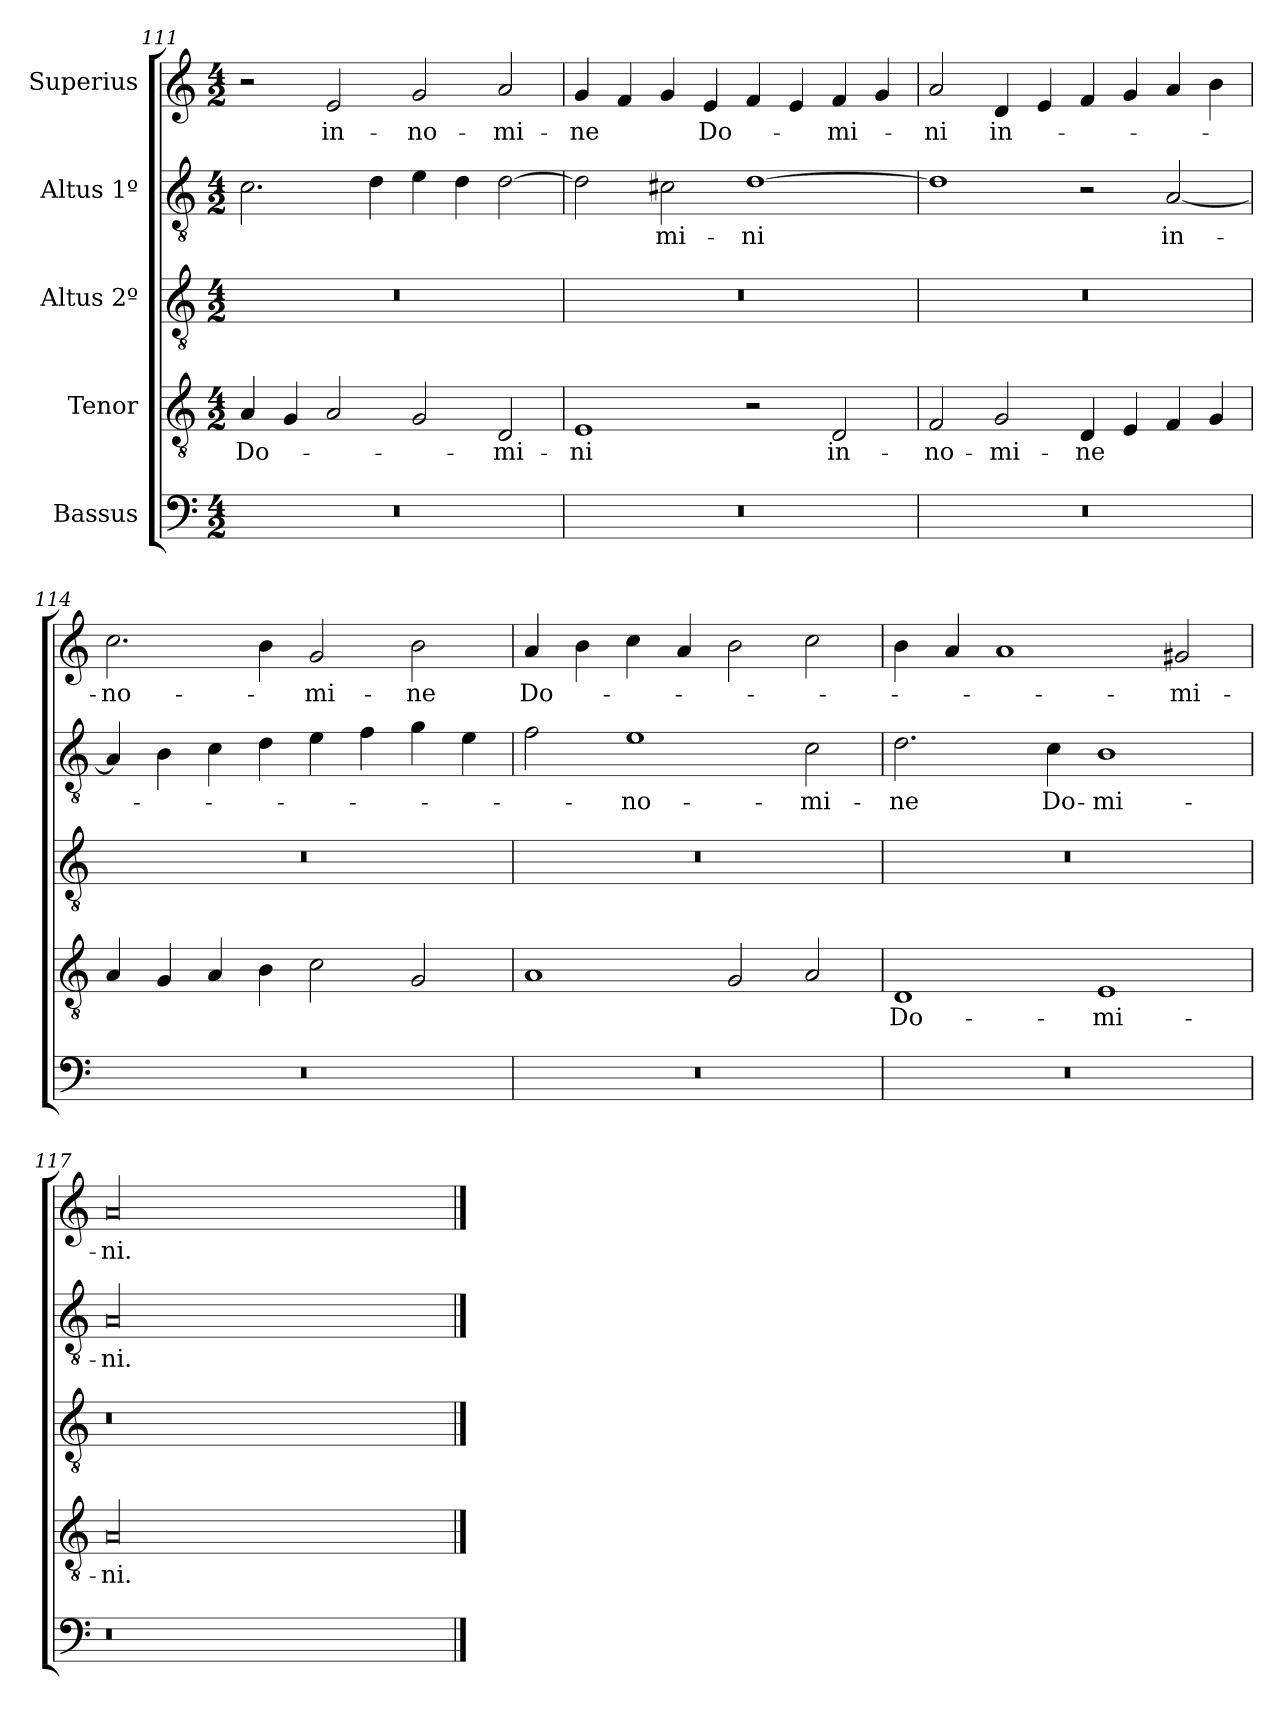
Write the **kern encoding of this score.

**kern	**kern	**text	**kern	**kern	**text	**kern	**text
*part5	*part4	*part4	*part3	*part2	*part2	*part1	*part1
*staff5	*staff4	*staff4	*staff3	*staff2	*staff2	*staff1	*staff1
*I"Bassus	*I"Tenor	*	*I"Altus 2º	*I"Altus 1º	*	*I"Superius	*
*clefF4	*clefGv2	*	*clefGv2	*clefGv2	*	*clefG2	*
*k[]	*k[]	*	*k[]	*k[]	*	*k[]	*
*M4/2	*M4/2	*	*M4/2	*M4/2	*	*M4/2	*
=111	=111	=111	=111	=111	=111	=111	=111
0r	4A/	Do-	0r	2.c\	.	2r	.
.	4G/	.	.	.	.	.	.
.	2A/	.	.	.	.	2e/	in-
.	.	.	.	4d\	.	.	.
.	2G/	.	.	4e\	.	2g/	no-
.	.	.	.	4d\	.	.	.
.	2D/	-mi-	.	[2d\	.	2a/	-mi-
=112	=112	=112	=112	=112	=112	=112	=112
0r	1E/	-ni	0r	2d\]	.	4g/	-ne
.	.	.	.	.	.	4f/	.
.	.	.	.	2c#X\	-mi-	4g/	.
.	.	.	.	.	.	4e/	Do-
.	2r	.	.	[1d\	-ni	4f/	.
.	.	.	.	.	.	4e/	.
.	2D/	in-	.	.	.	4f/	-mi-
.	.	.	.	.	.	4g/	.
=113	=113	=113	=113	=113	=113	=113	=113
0r	2F/	no-	0r	1d\]	.	2a/	-ni
.	2G/	-mi-	.	.	.	4d/	in-
.	.	.	.	.	.	4e/	.
.	4D/	-ne	.	2r	.	4f/	.
.	4E/	.	.	.	.	4g/	.
.	4F/	.	.	[2A/	in-	4a/	.
.	4G/	.	.	.	.	4b\	.
=114	=114	=114	=114	=114	=114	=114	=114
0r	4A/	.	0r	4A/]	.	2.cc\	no-
.	4G/	.	.	4B\	.	.	.
.	4A/	.	.	4c\	.	.	.
.	4B\	.	.	4d\	.	4b\	.
.	2c\	.	.	4e\	.	2g/	-mi-
.	.	.	.	4f\	.	.	.
.	2G/	.	.	4g\	.	2b\	-ne
.	.	.	.	4e\	.	.	.
=115	=115	=115	=115	=115	=115	=115	=115
0r	1A/	.	0r	2f\	.	4a/	Do-
.	.	.	.	.	.	4b\	.
.	.	.	.	1e\	no-	4cc\	.
.	.	.	.	.	.	4a/	.
.	2G/	.	.	.	.	2b\	.
.	2A/	.	.	2c\	-mi-	2cc\	.
=116	=116	=116	=116	=116	=116	=116	=116
0r	1D/	Do-	0r	2.d\	-ne	4b\	.
.	.	.	.	.	.	4a/	.
.	.	.	.	.	.	1a/	.
.	.	.	.	4c\	Do-	.	.
.	1E/	-mi-	.	1B\	-mi-	.	.
.	.	.	.	.	.	2g#X/	-mi-
=117	=117	=117	=117	=117	=117	=117	=117
0r	00A/	-ni.	0r	00A/	-ni.	00a/	-ni.
0ryy	.	.	0ryy	.	.	.	.
==	==	==	==	==	==	==	==
*-	*-	*-	*-	*-	*-	*-	*-
